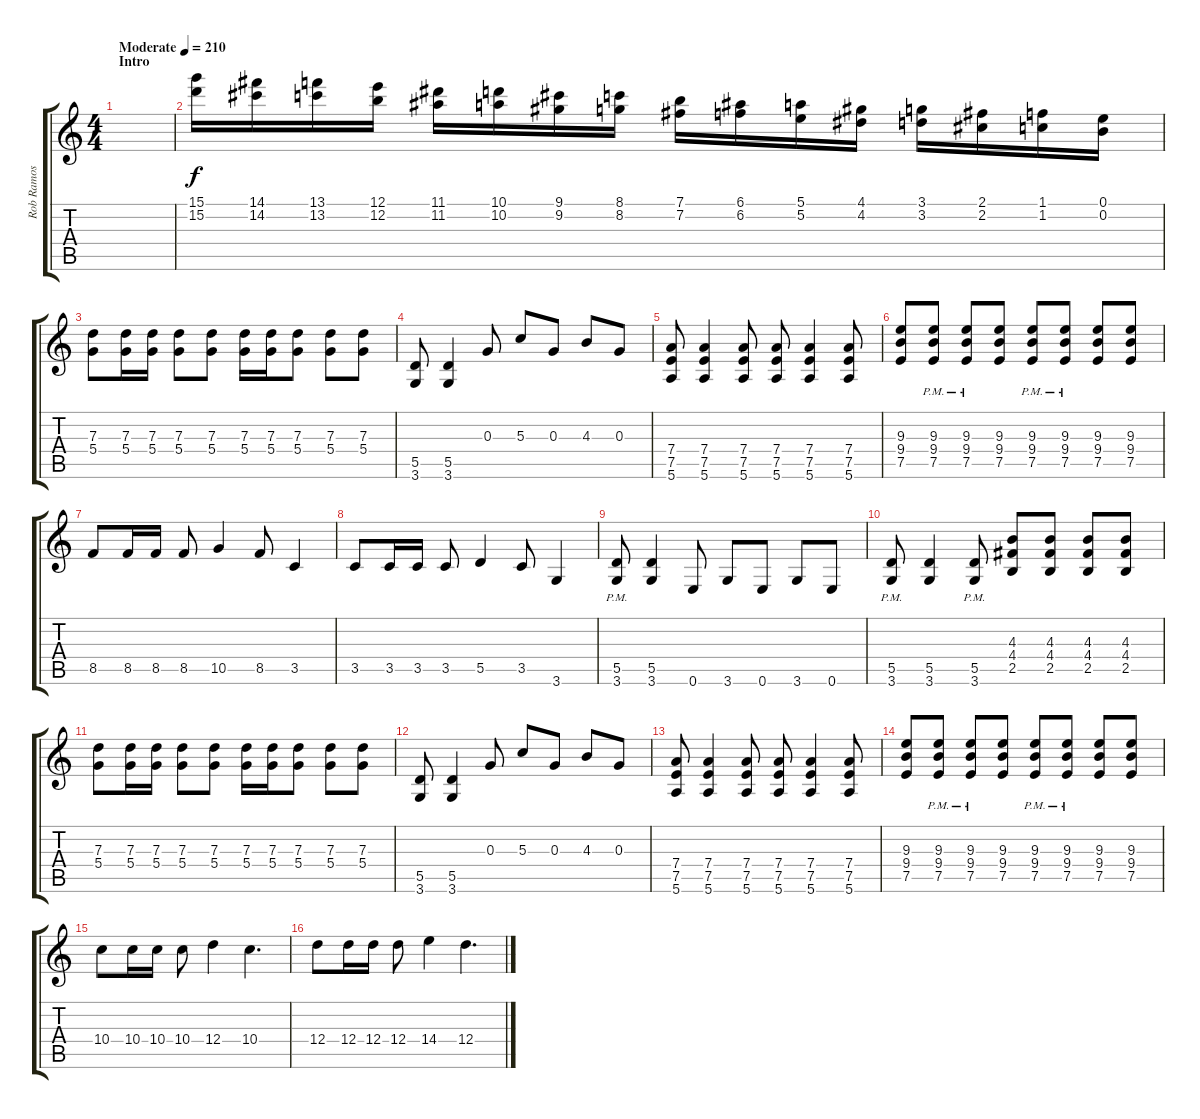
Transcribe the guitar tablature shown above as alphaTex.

\track ("Rob Ramos (guitarra)" "Rob Ramos ") {instrument distortionguitar}
\staff {score tabs}
\tuning (E4 B3 G3 D3 A2 E2) {hide}
\ts (4 4)
\section ("" "Intro")
\tempo (210 "Moderate")
\clef g2
\ks c
|
(15.1 15.2).16 (14.1 14.2).16 (13.1 13.2).16 (12.1 12.2).16 (11.1 11.2).16 (10.1 10.2).16 (9.1 9.2).16 (8.1 8.2).16 (7.1 7.2).16 (6.1 6.2).16 (5.1 5.2).16 (4.1 4.2).16 (3.1 3.2).16 (2.1 2.2).16 (1.1 1.2).16 (0.1 0.2).16 |
(7.3 5.4).8 (7.3 5.4).16 (7.3 5.4).16 (7.3 5.4).8 (7.3 5.4).8 (7.3 5.4).16 (7.3 5.4).16 (7.3 5.4).8 (7.3 5.4).8 (7.3 5.4).8 |
(5.5 3.6).8 (5.5 3.6).4 0.3.8 5.3.8 0.3.8 4.3.8 0.3.8 |
(7.4 7.5 5.6).8 (7.4 7.5 5.6).4 (7.4 7.5 5.6).8 (7.4 7.5 5.6).8 (7.4 7.5 5.6).4 (7.4 7.5 5.6).8 |
(9.3 9.4 7.5).8 (9.3{pm} 9.4{pm} 7.5{pm}).8 (9.3{pm} 9.4{pm} 7.5{pm}).8 (9.3 9.4 7.5).8 (9.3{pm} 9.4{pm} 7.5{pm}).8 (9.3{pm} 9.4{pm} 7.5{pm}).8 (9.3 9.4 7.5).8 (9.3 9.4 7.5).8 |
8.5.8 8.5.16 8.5.16 8.5.8 10.5.4 8.5.8 3.5.4 |
3.5.8 3.5.16 3.5.16 3.5.8 5.5.4 3.5.8 3.6.4 |
(5.5 3.6{pm}).8 (5.5 3.6).4 0.6.8 3.6.8 0.6.8 3.6.8 0.6.8 |
(5.5{pm} 3.6).8 (5.5 3.6).4 (5.5{pm} 3.6{pm}).8 (4.3 4.4 2.5).8 (4.3 4.4 2.5).8 (4.3 4.4 2.5).8 (4.3 4.4 2.5).8 |
(7.3 5.4).8 (7.3 5.4).16 (7.3 5.4).16 (7.3 5.4).8 (7.3 5.4).8 (7.3 5.4).16 (7.3 5.4).16 (7.3 5.4).8 (7.3 5.4).8 (7.3 5.4).8 |
(5.5 3.6).8 (5.5 3.6).4 0.3.8 5.3.8 0.3.8 4.3.8 0.3.8 |
(7.4 7.5 5.6).8 (7.4 7.5 5.6).4 (7.4 7.5 5.6).8 (7.4 7.5 5.6).8 (7.4 7.5 5.6).4 (7.4 7.5 5.6).8 |
(9.3 9.4 7.5).8 (9.3{pm} 9.4{pm} 7.5{pm}).8 (9.3{pm} 9.4{pm} 7.5{pm}).8 (9.3 9.4 7.5).8 (9.3{pm} 9.4{pm} 7.5{pm}).8 (9.3{pm} 9.4{pm} 7.5{pm}).8 (9.3 9.4 7.5).8 (9.3 9.4 7.5).8 |
10.4.8 10.4.16 10.4.16 10.4.8 12.4.4 10.4.4{d} |
12.4.8 12.4.16 12.4.16 12.4.8 14.4.4 12.4.4{d}
